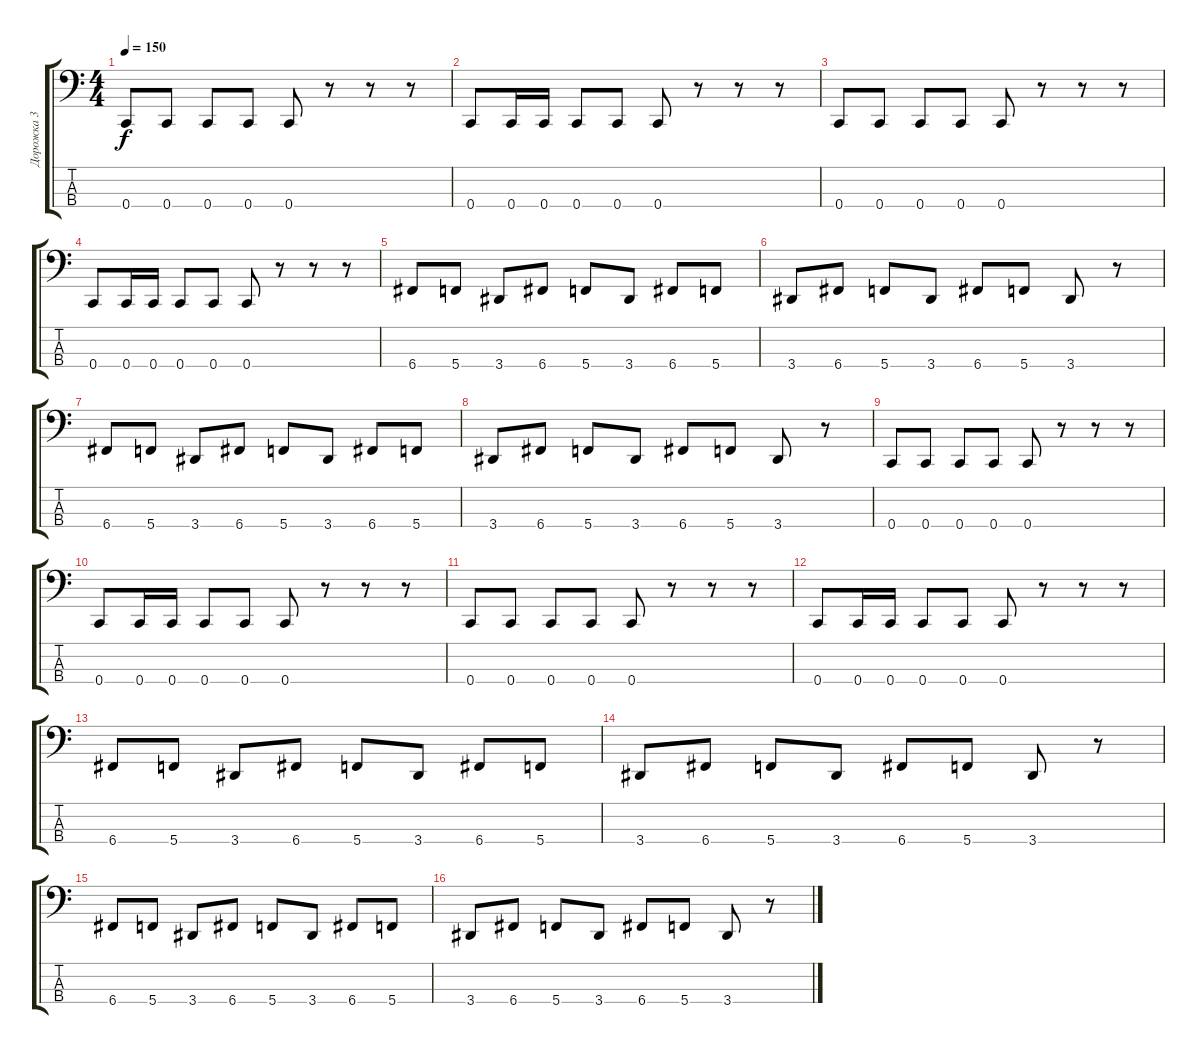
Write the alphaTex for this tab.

\track ("Дорожка 3" "Дорожка 3") {instrument electricbasspick}
\staff {score tabs}
\tuning (F2 C2 G1 C1) {hide}
\ts (4 4)
\tempo 150
\clef f4
\ks c
0.4.8{dy f} 0.4.8 0.4.8 0.4.8 0.4.8 r.8 r.8 r.8 |
0.4.8 0.4.16 0.4.16 0.4.8 0.4.8 0.4.8 r.8 r.8 r.8 |
0.4.8 0.4.8 0.4.8 0.4.8 0.4.8 r.8 r.8 r.8 |
0.4.8 0.4.16 0.4.16 0.4.8 0.4.8 0.4.8 r.8 r.8 r.8 |
6.4.8 5.4.8 3.4.8 6.4.8 5.4.8 3.4.8 6.4.8 5.4.8 |
3.4.8 6.4.8 5.4.8 3.4.8 6.4.8 5.4.8 3.4.8 r.8 |
6.4.8 5.4.8 3.4.8 6.4.8 5.4.8 3.4.8 6.4.8 5.4.8 |
3.4.8 6.4.8 5.4.8 3.4.8 6.4.8 5.4.8 3.4.8 r.8 |
0.4.8 0.4.8 0.4.8 0.4.8 0.4.8 r.8 r.8 r.8 |
0.4.8 0.4.16 0.4.16 0.4.8 0.4.8 0.4.8 r.8 r.8 r.8 |
0.4.8 0.4.8 0.4.8 0.4.8 0.4.8 r.8 r.8 r.8 |
0.4.8 0.4.16 0.4.16 0.4.8 0.4.8 0.4.8 r.8 r.8 r.8 |
6.4.8 5.4.8 3.4.8 6.4.8 5.4.8 3.4.8 6.4.8 5.4.8 |
3.4.8 6.4.8 5.4.8 3.4.8 6.4.8 5.4.8 3.4.8 r.8 |
6.4.8 5.4.8 3.4.8 6.4.8 5.4.8 3.4.8 6.4.8 5.4.8 |
3.4.8 6.4.8 5.4.8 3.4.8 6.4.8 5.4.8 3.4.8 r.8
